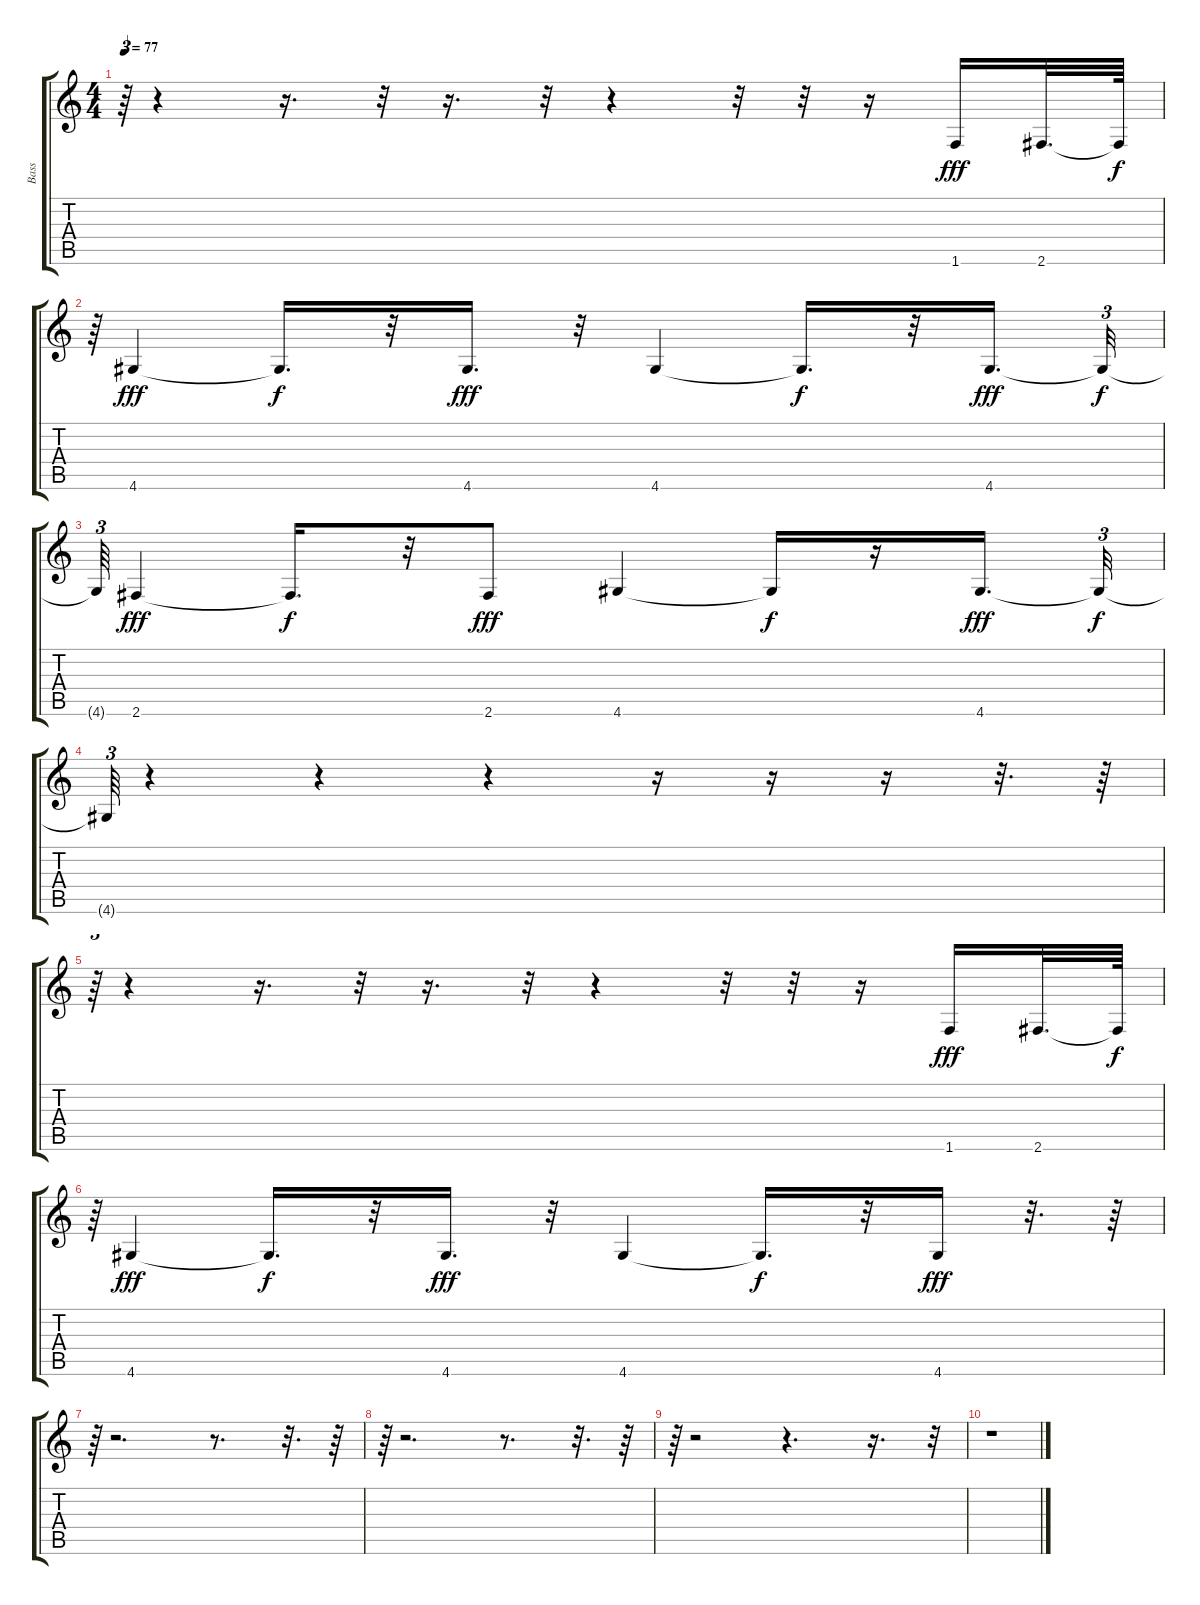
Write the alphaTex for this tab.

\track ("Bass" "Bass") {instrument synthbass2}
\staff {score tabs}
\tuning (E4 B3 G3 D3 A2 E2) {hide}
\ts (4 4)
\tempo 77
\clef g2
\ks c
r.64{tu (3 2) dy f} r.4 r.16{d} r.32 r.16{d} r.32 r.4 r.32 r.32 r.16 1.6.16{dy fff} 2.6.32{d} 2.6{t}.64{dy f} |
r.64{tu (3 2)} 4.6.4{dy fff} 4.6{t}.16{d dy f} r.32 4.6.16{d dy fff} r.32 4.6.4 4.6{t}.16{d dy f} r.32 4.6.16{d dy fff} 4.6{t}.32{tu (3 2) dy f} |
4.6{t}.64{tu (3 2)} 2.6.4{dy fff} 2.6{t}.16{d dy f} r.32 2.6.8{dy fff} 4.6.4 4.6{t}.16{dy f} r.16 4.6.16{d dy fff} 4.6{t}.32{tu (3 2) dy f} |
4.6{t}.64{tu (3 2)} r.4 r.4 r.4 r.16 r.16 r.16 r.32{d} r.64 |
r.64{tu (3 2)} r.4 r.16{d} r.32 r.16{d} r.32 r.4 r.32 r.32 r.16 1.6.16{dy fff} 2.6.32{d} 2.6{t}.64{dy f} |
r.64{tu (3 2)} 4.6.4{dy fff} 4.6{t}.16{d dy f} r.32 4.6.16{d dy fff} r.32 4.6.4 4.6{t}.16{d dy f} r.32 4.6.16{dy fff} r.32{d} r.64 |
r.64{tu (3 2)} r.2{d} r.8{d} r.32{d} r.64 |
r.64{tu (3 2)} r.2{d} r.8{d} r.32{d} r.64 |
r.64{tu (3 2)} r.2 r.4{d} r.16{d} r.32{tu (3 2)} |
r.1
